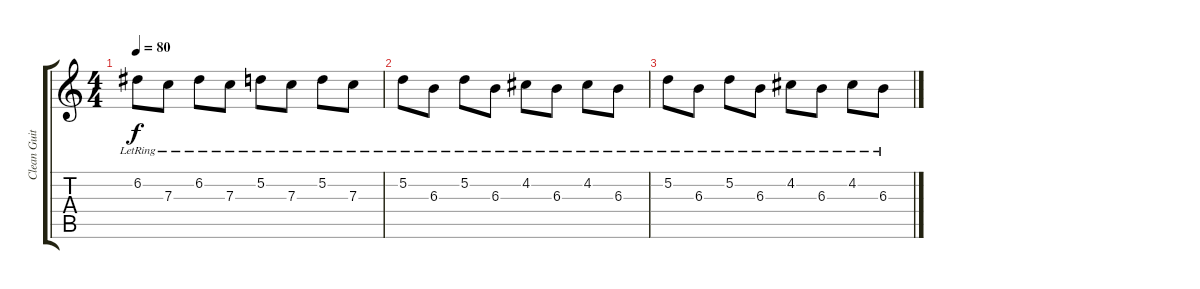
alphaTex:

\track ("Clean Guitar" "Clean Guit") {instrument electricguitarjazz}
\staff {score tabs}
\tuning (D4 A3 F3 C3 G2 C2) {hide}
\ts (4 4)
\tempo 80
\clef g2
\ks c
6.2{lr}.8{dy f} 7.3{lr}.8 6.2{lr}.8 7.3{lr}.8 5.2{lr}.8 7.3{lr}.8 5.2{lr}.8 7.3{lr}.8 |
5.2{lr}.8 6.3{lr}.8 5.2{lr}.8 6.3{lr}.8 4.2{lr}.8 6.3{lr}.8 4.2{lr}.8 6.3{lr}.8 |
5.2{lr}.8 6.3{lr}.8 5.2{lr}.8 6.3{lr}.8 4.2{lr}.8 6.3{lr}.8 4.2{lr}.8 6.3{lr}.8
